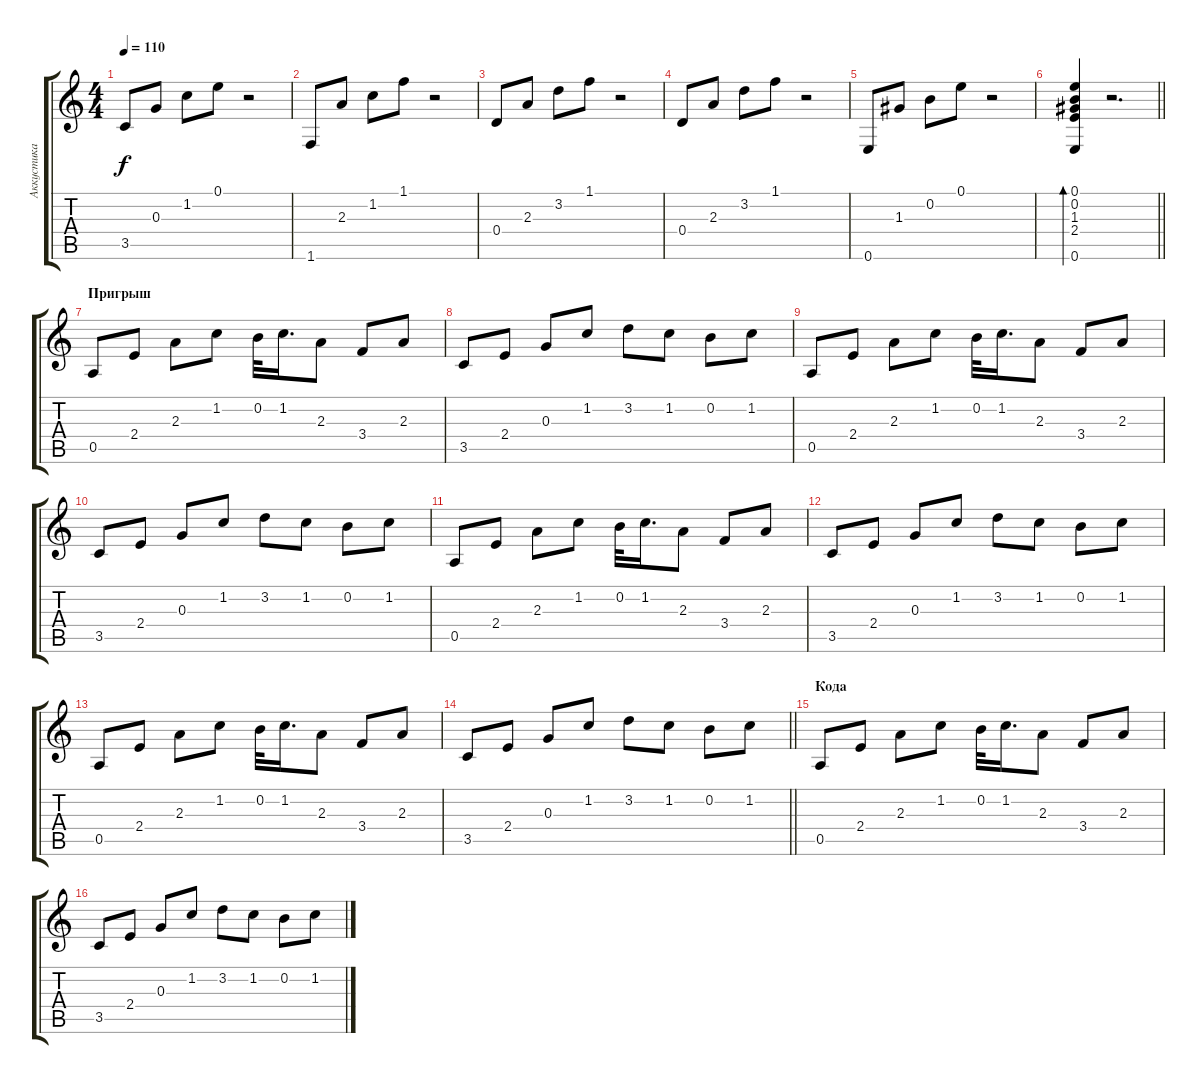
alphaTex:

\track ("Аккустика" "Аккустика") {instrument acousticguitarnylon}
\staff {score tabs}
\tuning (E4 B3 G3 D3 A2 E2) {hide}
\ts (4 4)
\tempo 110
\clef g2
\ks c
3.5.8{dy f} 0.3.8 1.2.8 0.1.8 r.2 |
1.6.8 2.3.8 1.2.8 1.1.8 r.2 |
0.4.8 2.3.8 3.2.8 1.1.8 r.2 |
0.4.8 2.3.8 3.2.8 1.1.8 r.2 |
0.6.8 1.3.8 0.2.8 0.1.8 r.2 |
\barLineRight lightlight
(0.1 0.2 1.3 2.4 0.6).4{bd 60} r.2{d} |
\section ("" "Пригрыш")
0.5.8 2.4.8 2.3.8 1.2.8 0.2.32 1.2.16{d} 2.3.8 3.4.8 2.3.8 |
3.5.8 2.4.8 0.3.8 1.2.8 3.2.8 1.2.8 0.2.8 1.2.8 |
0.5.8 2.4.8 2.3.8 1.2.8 0.2.32 1.2.16{d} 2.3.8 3.4.8 2.3.8 |
3.5.8 2.4.8 0.3.8 1.2.8 3.2.8 1.2.8 0.2.8 1.2.8 |
0.5.8 2.4.8 2.3.8 1.2.8 0.2.32 1.2.16{d} 2.3.8 3.4.8 2.3.8 |
3.5.8 2.4.8 0.3.8 1.2.8 3.2.8 1.2.8 0.2.8 1.2.8 |
0.5.8 2.4.8 2.3.8 1.2.8 0.2.32 1.2.16{d} 2.3.8 3.4.8 2.3.8 |
\barLineRight lightlight
3.5.8 2.4.8 0.3.8 1.2.8 3.2.8 1.2.8 0.2.8 1.2.8 |
\section ("" "Кода")
0.5.8 2.4.8 2.3.8 1.2.8 0.2.32 1.2.16{d} 2.3.8 3.4.8 2.3.8 |
3.5.8 2.4.8 0.3.8 1.2.8 3.2.8 1.2.8 0.2.8 1.2.8
